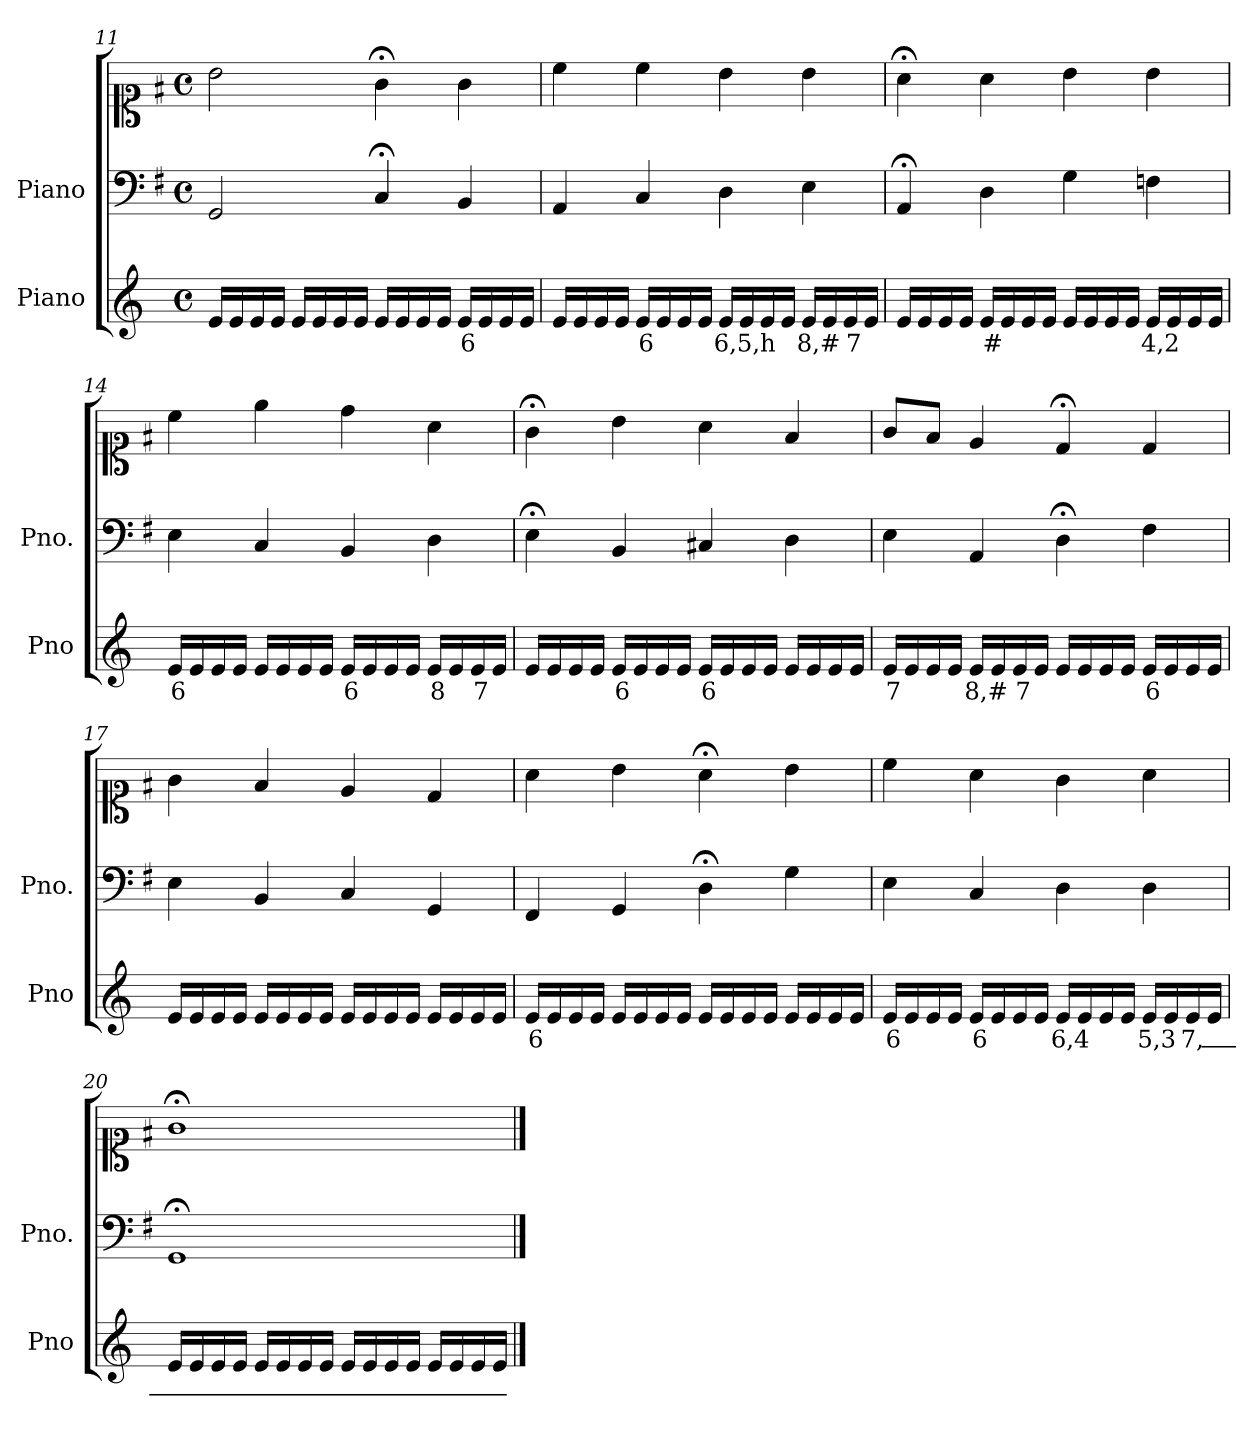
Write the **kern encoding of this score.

**kern	**text	**kern	**kern
*part2	*part2	*part1	*part1
*staff3	*staff3	*staff2	*staff1
*I"Piano	*	*I"Piano	*
*I'Pno	*	*I'Pno.	*
*clefG2	*	*clefF4	*clefC1
*k[]	*	*k[f#]	*k[f#]
*M4/4	*	*M4/4	*M4/4
*met(c)	*	*met(c)	*met(c)
=11	=11	=11	=11
16e/LL	.	2GG/	2b\
16e/	.	.	.
16e/	.	.	.
16e/JJ	.	.	.
16e/LL	.	.	.
16e/	.	.	.
16e/	.	.	.
16e/JJ	.	.	.
16e/LL	.	4C;</	4g;<\
16e/	.	.	.
16e/	.	.	.
16e/JJ	.	.	.
!	!LO:LY:b	!	!
16e/LL	6	4BB/	4g\
16e/	.	.	.
16e/	.	.	.
16e/JJ	.	.	.
=12	=12	=12	=12
16e/LL	.	4AA/	4cc\
16e/	.	.	.
16e/	.	.	.
16e/JJ	.	.	.
!	!LO:LY:b	!	!
16e/LL	6	4C/	4cc\
16e/	.	.	.
16e/	.	.	.
16e/JJ	.	.	.
!	!LO:LY:b	!	!
16e/LL	6,5,h	4D\	4b\
16e/	.	.	.
16e/	.	.	.
16e/JJ	.	.	.
!	!LO:LY:b	!	!
16e/LL	8,#	4E\	4b\
16e/	.	.	.
!	!LO:LY:b	!	!
16e/	7	.	.
16e/JJ	.	.	.
=13	=13	=13	=13
16e/LL	.	4AA;</	4a;<\
16e/	.	.	.
16e/	.	.	.
16e/JJ	.	.	.
!	!LO:LY:b	!	!
16e/LL	#	4D\	4a\
16e/	.	.	.
16e/	.	.	.
16e/JJ	.	.	.
16e/LL	.	4G\	4b\
16e/	.	.	.
16e/	.	.	.
16e/JJ	.	.	.
!	!LO:LY:b	!	!
16e/LL	4,2	4Fn\	4b\
16e/	.	.	.
16e/	.	.	.
16e/JJ	.	.	.
=14	=14	=14	=14
!	!LO:LY:b	!	!
16e/LL	6	4E\	4cc\
16e/	.	.	.
16e/	.	.	.
16e/JJ	.	.	.
16e/LL	.	4C/	4ee\
16e/	.	.	.
16e/	.	.	.
16e/JJ	.	.	.
!	!LO:LY:b	!	!
16e/LL	6	4BB/	4dd\
16e/	.	.	.
16e/	.	.	.
16e/JJ	.	.	.
!	!LO:LY:b	!	!
16e/LL	8	4D\	4a\
16e/	.	.	.
!	!LO:LY:b	!	!
16e/	7	.	.
16e/JJ	.	.	.
=15	=15	=15	=15
16e/LL	.	4E;<\	4g;<\
16e/	.	.	.
16e/	.	.	.
16e/JJ	.	.	.
!	!LO:LY:b	!	!
16e/LL	6	4BB/	4b\
16e/	.	.	.
16e/	.	.	.
16e/JJ	.	.	.
!	!LO:LY:b	!	!
16e/LL	6	4C#X/	4a\
16e/	.	.	.
16e/	.	.	.
16e/JJ	.	.	.
16e/LL	.	4D\	4f#/
16e/	.	.	.
16e/	.	.	.
16e/JJ	.	.	.
=16	=16	=16	=16
!	!LO:LY:b	!	!
16e/LL	7	4E\	8g/L
16e/	.	.	.
16e/	.	.	8f#/J
16e/JJ	.	.	.
!	!LO:LY:b	!	!
16e/LL	8,#	4AA/	4e/
16e/	.	.	.
!	!LO:LY:b	!	!
16e/	7	.	.
16e/JJ	.	.	.
16e/LL	.	4D;<\	4d;</
16e/	.	.	.
16e/	.	.	.
16e/JJ	.	.	.
!	!LO:LY:b	!	!
16e/LL	6	4F#\	4d/
16e/	.	.	.
16e/	.	.	.
16e/JJ	.	.	.
=17	=17	=17	=17
16e/LL	.	4E\	4g\
16e/	.	.	.
16e/	.	.	.
16e/JJ	.	.	.
16e/LL	.	4BB/	4f#/
16e/	.	.	.
16e/	.	.	.
16e/JJ	.	.	.
16e/LL	.	4C/	4e/
16e/	.	.	.
16e/	.	.	.
16e/JJ	.	.	.
16e/LL	.	4GG/	4d/
16e/	.	.	.
16e/	.	.	.
16e/JJ	.	.	.
=18	=18	=18	=18
!	!LO:LY:b	!	!
16e/LL	6	4FF#/	4a\
16e/	.	.	.
16e/	.	.	.
16e/JJ	.	.	.
16e/LL	.	4GG/	4b\
16e/	.	.	.
16e/	.	.	.
16e/JJ	.	.	.
16e/LL	.	4D;<\	4a;<\
16e/	.	.	.
16e/	.	.	.
16e/JJ	.	.	.
16e/LL	.	4G\	4b\
16e/	.	.	.
16e/	.	.	.
16e/JJ	.	.	.
=19	=19	=19	=19
!	!LO:LY:b	!	!
16e/LL	6	4E\	4cc\
16e/	.	.	.
16e/	.	.	.
16e/JJ	.	.	.
!	!LO:LY:b	!	!
16e/LL	6	4C/	4a\
16e/	.	.	.
16e/	.	.	.
16e/JJ	.	.	.
!	!LO:LY:b	!	!
16e/LL	6,4	4D\	4g\
16e/	.	.	.
16e/	.	.	.
16e/JJ	.	.	.
!	!LO:LY:b	!	!
16e/LL	5,3	4D\	4a\
16e/	.	.	.
!	!LO:LY:b	!	!
16e/	7,_	.	.
16e/JJ	.	.	.
=20	=20	=20	=20
16e/LL	.	1GG;<	1g;<
16e/	.	.	.
16e/	.	.	.
16e/JJ	.	.	.
16e/LL	.	.	.
16e/	.	.	.
16e/	.	.	.
16e/JJ	.	.	.
16e/LL	.	.	.
16e/	.	.	.
16e/	.	.	.
16e/JJ	.	.	.
16e/LL	.	.	.
16e/	.	.	.
16e/	.	.	.
16e/JJ	.	.	.
==	==	==	==
*-	*-	*-	*-
